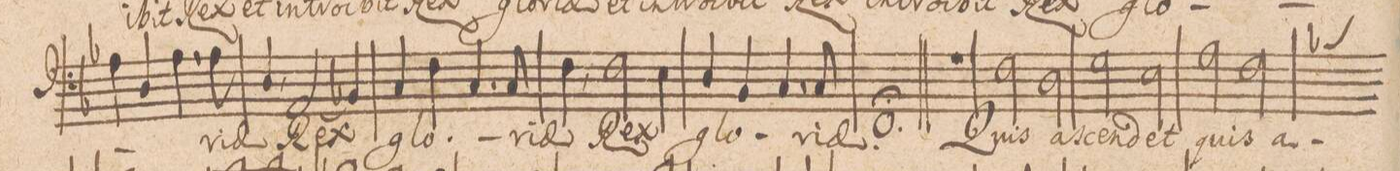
**kern	**text
*I"Basso	*
*clefF4	*
*k[b-]	*
*met(c|)	*
*M2/2	*
4A\	.
4D/	.
4.A\	.
8A\	-ri-
=49	=49
4D,/	-ae
(2AA/	Rex
4BB-X/)	.
=50	=50
4C/	glo-
4F\	.
4.C/	.
8C/	-ri-
=51	=51
4F,\	-ae
2F\	Rex
4E\	.
=52	=52
4D/	glo-
4BB-/	.
4.C/	.
8C/	-ri-
=53	=53
1FF/;	-ae
=55||	=55||
1r	.
=56	=56
2F\	Quis
2D\	as-
=57	=57
2G\	-cen-
2E\	-det
=58	=58
2A\	quis
*custos:B-	*
2F\	a-
=59	=59
*-	*-
